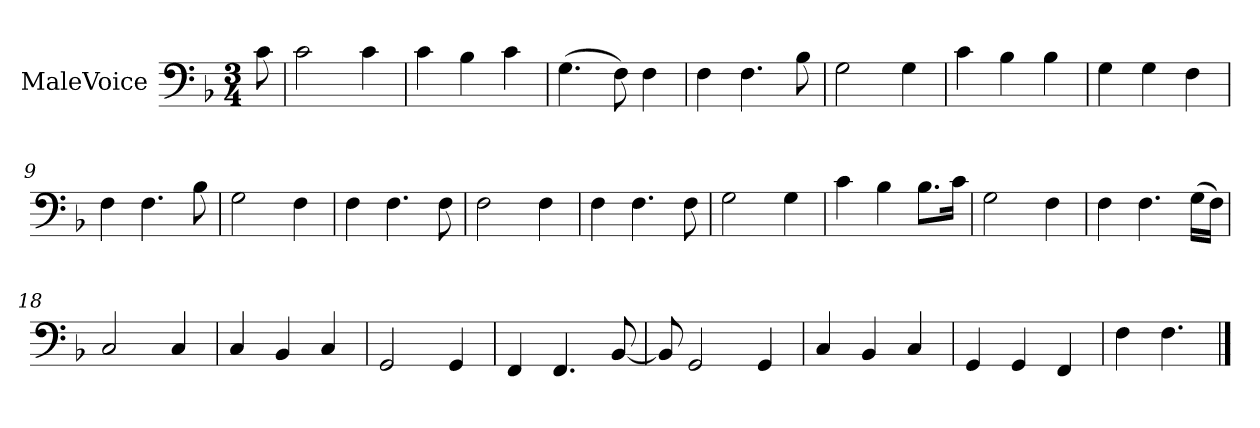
**kern
*part1
*staff1
*I"MaleVoice
*clefF4
*k[b-]
*M3/4
=1
8c
=2
2c
4c
=3
4c
4B-
4c
=4
(4.G
8F)
4F
=5
4F
4.F
8B-
=6
2G
4G
=7
4c
4B-
4B-
=8
4G
4G
4F
=9
4F
4.F
8B-
=10
2G
4F
=11
4F
4.F
8F
=12
2F
4F
=13
4F
4.F
8F
=14
2G
4G
=15
4c
4B-
8.B-\L
16c\Jk
=16
2G
4F
=17
4F
4.F
(16G\LL
16F\JJ)
=18
2C
4C
=19
4C
4BB-
4C
=20
2GG
4GG
=21
4FF
4.FF
[8BB-
=22
8BB-]
2GG
4GG
=23
4C
4BB-
4C
=24
4GG
4GG
4FF
=25
4F
4.F
==
*-
